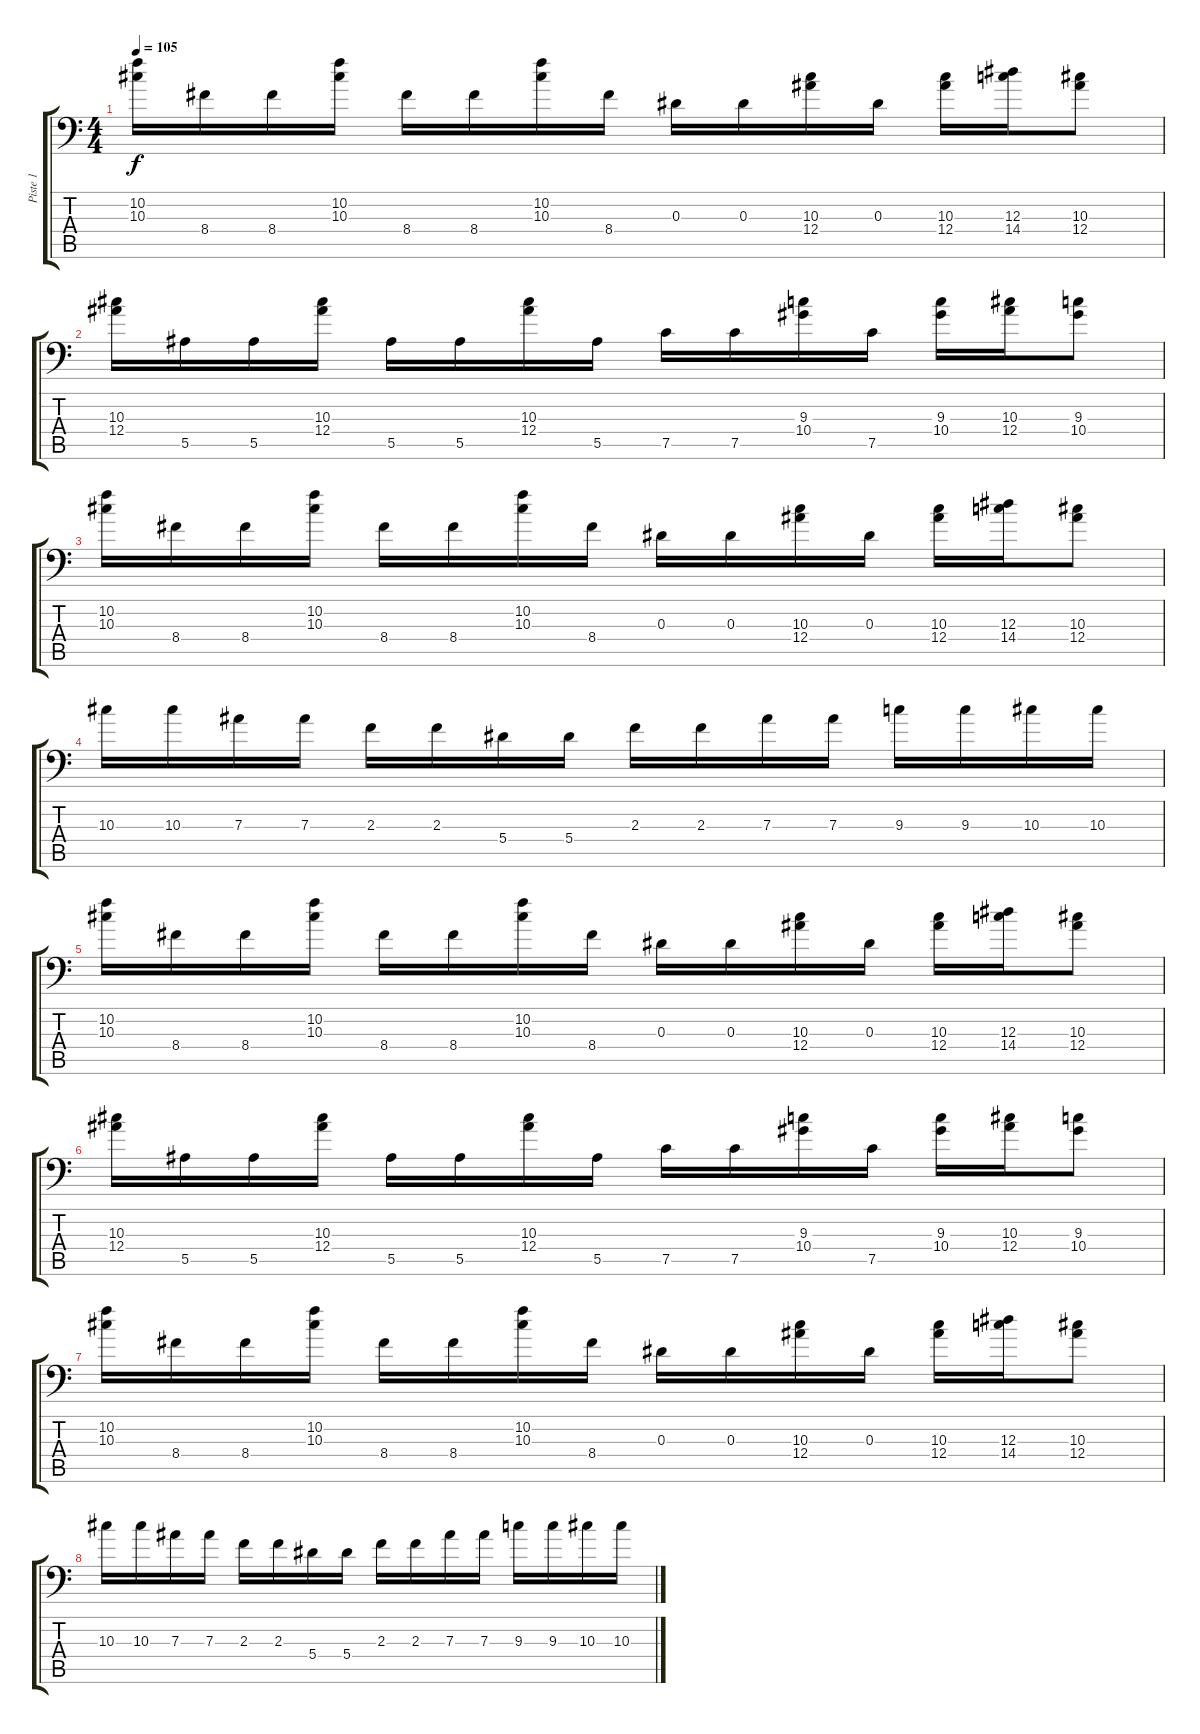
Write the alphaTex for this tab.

\track ("Piste 1" "Piste 1") {instrument distortionguitar}
\staff {score tabs}
\tuning (C4 G3 Eb3 Bb2 F2 Bb1) {hide}
\ts (4 4)
\tempo 105
\clef f4
\ks c
(10.2 10.3).16{dy f instrument distortionguitar} 8.4.16 8.4.16 (10.2 10.3).16 8.4.16 8.4.16 (10.2 10.3).16 8.4.16 0.3.16 0.3.16 (10.3 12.4).16 0.3.16 (10.3 12.4).16 (12.3 14.4).16 (10.3 12.4).8 |
(10.3 12.4).16 5.5.16 5.5.16 (10.3 12.4).16 5.5.16 5.5.16 (10.3 12.4).16 5.5.16 7.5.16 7.5.16 (9.3 10.4).16 7.5.16 (9.3 10.4).16 (10.3 12.4).16 (9.3 10.4).8 |
(10.2 10.3).16 8.4.16 8.4.16 (10.2 10.3).16 8.4.16 8.4.16 (10.2 10.3).16 8.4.16 0.3.16 0.3.16 (10.3 12.4).16 0.3.16 (10.3 12.4).16 (12.3 14.4).16 (10.3 12.4).8 |
10.3.16 10.3.16 7.3.16 7.3.16 2.3.16 2.3.16 5.4.16 5.4.16 2.3.16 2.3.16 7.3.16 7.3.16 9.3.16 9.3.16 10.3.16 10.3.16 |
(10.2 10.3).16 8.4.16 8.4.16 (10.2 10.3).16 8.4.16 8.4.16 (10.2 10.3).16 8.4.16 0.3.16 0.3.16 (10.3 12.4).16 0.3.16 (10.3 12.4).16 (12.3 14.4).16 (10.3 12.4).8 |
(10.3 12.4).16 5.5.16 5.5.16 (10.3 12.4).16 5.5.16 5.5.16 (10.3 12.4).16 5.5.16 7.5.16 7.5.16 (9.3 10.4).16 7.5.16 (9.3 10.4).16 (10.3 12.4).16 (9.3 10.4).8 |
(10.2 10.3).16 8.4.16 8.4.16 (10.2 10.3).16 8.4.16 8.4.16 (10.2 10.3).16 8.4.16 0.3.16 0.3.16 (10.3 12.4).16 0.3.16 (10.3 12.4).16 (12.3 14.4).16 (10.3 12.4).8 |
10.3.16 10.3.16 7.3.16 7.3.16 2.3.16 2.3.16 5.4.16 5.4.16 2.3.16 2.3.16 7.3.16 7.3.16 9.3.16 9.3.16 10.3.16 10.3.16
